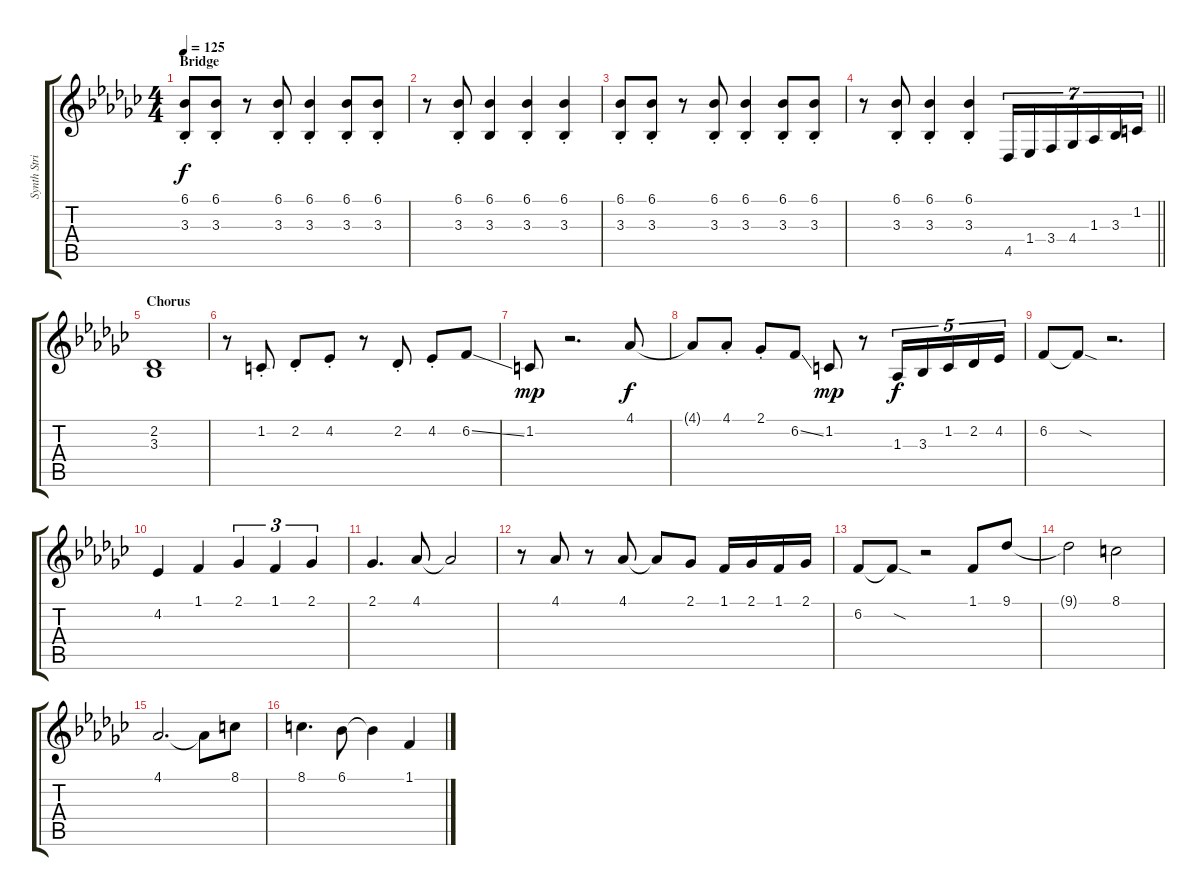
\track ("Synth Strings" "Synth Stri") {instrument stringensemble1}
\staff {score tabs}
\tuning (E4 B3 G3 D3 A2 E2) {hide}
\ts (4 4)
\section ("" "Bridge")
\tempo 125
\clef g2
\ks gb
(6.1{st} 3.3{st}).8{dy f} (6.1{st} 3.3{st}).8 r.8 (6.1{st} 3.3{st}).8 (6.1{st} 3.3{st}).4 (6.1{st} 3.3{st}).8 (6.1{st} 3.3{st}).8 |
r.8 (6.1{st} 3.3{st}).8 (6.1 3.3).4 (6.1{st} 3.3{st}).4 (6.1{st} 3.3{st}).4 |
(6.1{st} 3.3{st}).8 (6.1{st} 3.3{st}).8 r.8 (6.1{st} 3.3{st}).8 (6.1{st} 3.3{st}).4 (6.1{st} 3.3{st}).8 (6.1{st} 3.3{st}).8 |
\barLineRight lightlight
r.8 (6.1{st} 3.3{st}).8 (6.1{st} 3.3{st}).4 (6.1{st} 3.3{st}).4 4.5.16{tu (7 4)} 1.4.16{tu (7 4)} 3.4.16{tu (7 4)} 4.4.16{tu (7 4)} 1.3.16{tu (7 4)} 3.3.16{tu (7 4)} 1.2.16{tu (7 4)} |
\section ("" "Chorus")
(2.2 3.3).1 |
r.8 1.2{st}.8 2.2{st}.8 4.2{st}.8 r.8 2.2{st}.8 4.2{st}.8 6.2{ss}.8 |
1.2.8{dy mp} r.2{d} 4.1.8{dy f} |
4.1{t}.8 4.1{st}.8 2.1{st}.8 6.2{ss}.8 1.2.8{dy mp} r.8 1.3.16{tu (5 4) dy f} 3.3.16{tu (5 4)} 1.2.16{tu (5 4)} 2.2.16{tu (5 4)} 4.2.16{tu (5 4)} |
6.2.8 6.2{sod t}.8 r.2{d} |
4.2.4 1.1.4 2.1.4{tu (3 2)} 1.1.4{tu (3 2)} 2.1.4{tu (3 2)} |
2.1.4{d} 4.1.8 4.1{t}.2 |
r.8 4.1.8 r.8 4.1.8 4.1{t}.8 2.1.8 1.1.16 2.1.16 1.1.16 2.1.16 |
6.2.8 6.2{sod t}.8 r.2 1.1.8 9.1.8 |
9.1{t}.2 8.1.2 |
4.1.2{d} 4.1{t}.8 8.1.8 |
8.1.4{d} 6.1.8 6.1{t}.4 1.1.4
